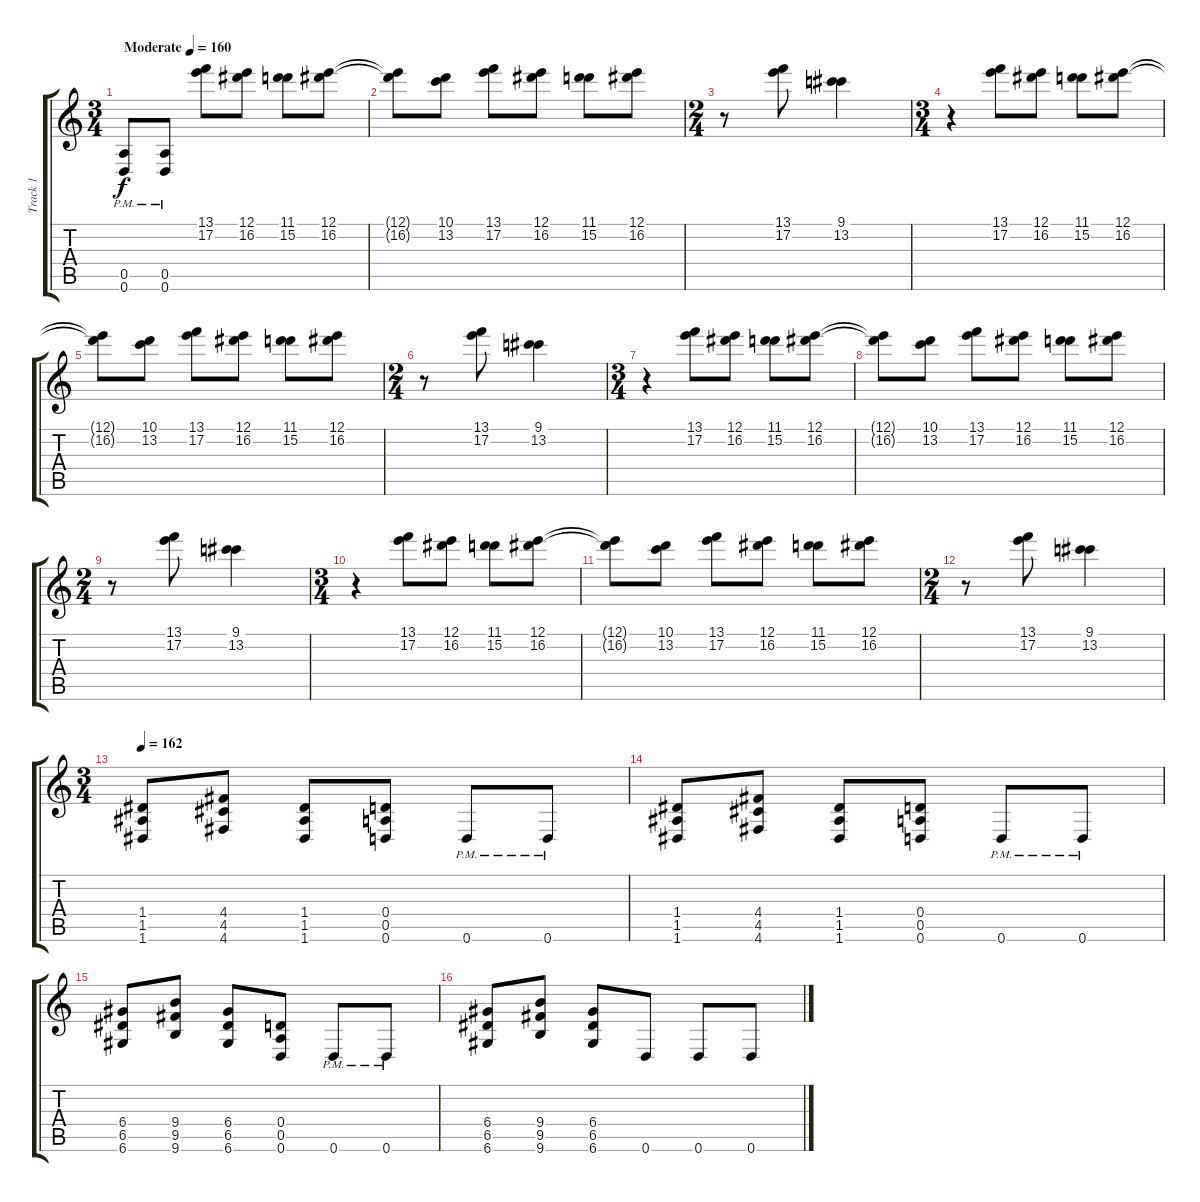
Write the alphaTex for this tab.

\track ("Track 1" "Track 1") {instrument distortionguitar}
\staff {score tabs}
\tuning (E4 B3 G3 D3 A2 D2) {hide}
\ts (3 4)
\tempo (160 "Moderate")
\clef g2
\ks c
(0.5{pm} 0.6{pm}).8{dy f instrument distortionguitar} (0.5{pm} 0.6{pm}).8 (13.1 17.2).8 (12.1 16.2).8 (11.1 15.2).8 (12.1 16.2).8 |
(12.1{t} 16.2{t}).8 (10.1 13.2).8 (13.1 17.2).8 (12.1 16.2).8 (11.1 15.2).8 (12.1 16.2).8 |
\ts (2 4)
r.8 (13.1 17.2).8 (9.1 13.2).4 |
\ts (3 4)
r.4 (13.1 17.2).8 (12.1 16.2).8 (11.1 15.2).8 (12.1 16.2).8 |
(12.1{t} 16.2{t}).8 (10.1 13.2).8 (13.1 17.2).8 (12.1 16.2).8 (11.1 15.2).8 (12.1 16.2).8 |
\ts (2 4)
r.8 (13.1 17.2).8 (9.1 13.2).4 |
\ts (3 4)
r.4 (13.1 17.2).8 (12.1 16.2).8 (11.1 15.2).8 (12.1 16.2).8 |
(12.1{t} 16.2{t}).8 (10.1 13.2).8 (13.1 17.2).8 (12.1 16.2).8 (11.1 15.2).8 (12.1 16.2).8 |
\ts (2 4)
r.8 (13.1 17.2).8 (9.1 13.2).4 |
\ts (3 4)
r.4 (13.1 17.2).8 (12.1 16.2).8 (11.1 15.2).8 (12.1 16.2).8 |
(12.1{t} 16.2{t}).8 (10.1 13.2).8 (13.1 17.2).8 (12.1 16.2).8 (11.1 15.2).8 (12.1 16.2).8 |
\ts (2 4)
r.8 (13.1 17.2).8 (9.1 13.2).4 |
\ts (3 4)
\tempo 162
(1.4 1.5 1.6).8 (4.4 4.5 4.6).8 (1.4 1.5 1.6).8 (0.4 0.5 0.6).8 0.6{pm}.8 0.6{pm}.8 |
(1.4 1.5 1.6).8 (4.4 4.5 4.6).8 (1.4 1.5 1.6).8 (0.4 0.5 0.6).8 0.6{pm}.8 0.6{pm}.8 |
(6.4 6.5 6.6).8 (9.4 9.5 9.6).8 (6.4 6.5 6.6).8 (0.4 0.5 0.6).8 0.6{pm}.8 0.6{pm}.8 |
(6.4 6.5 6.6).8 (9.4 9.5 9.6).8 (6.4 6.5 6.6).8 0.6.8 0.6.8 0.6.8
